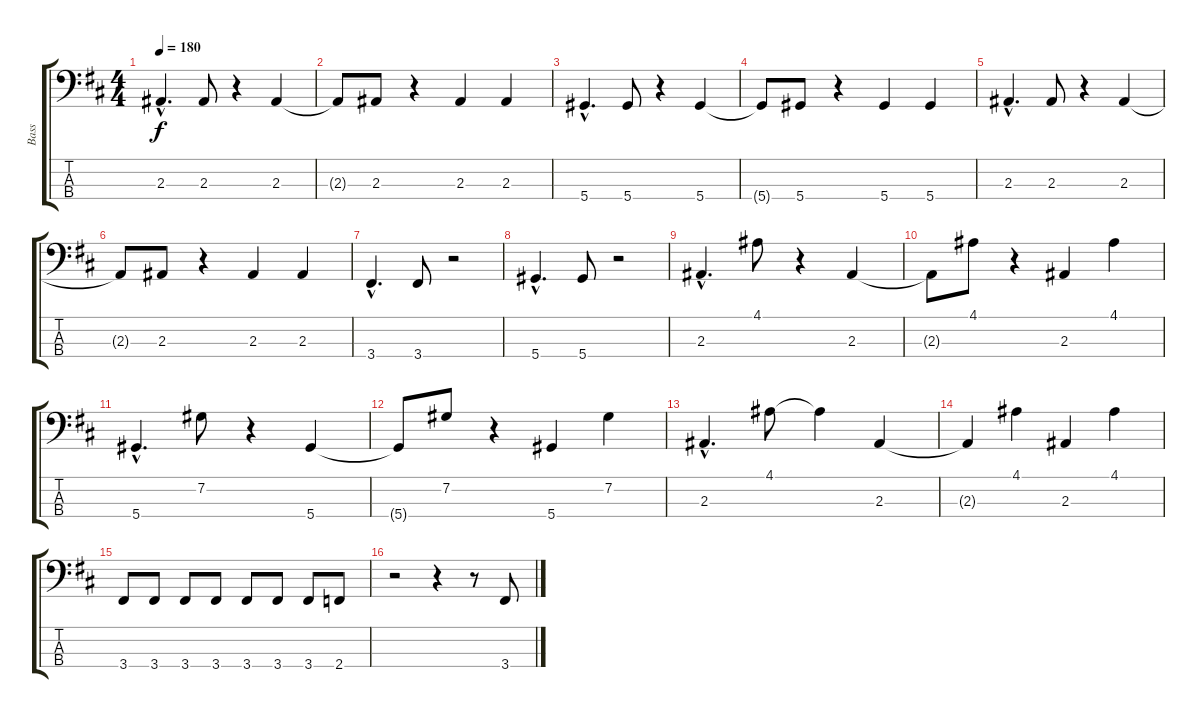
\track ("Bass" "Bass") {instrument electricbasspick}
\staff {score tabs}
\tuning (Gb2 Db2 Ab1 Eb1) {hide}
\ts (4 4)
\tempo 180
\clef f4
\ks bminor
2.3{hac}.4{d dy f} 2.3.8 r.4 2.3.4 |
2.3{t}.8 2.3.8 r.4 2.3.4 2.3.4 |
5.4{hac}.4{d} 5.4.8 r.4 5.4.4 |
5.4{t}.8 5.4.8 r.4 5.4.4 5.4.4 |
2.3{hac}.4{d} 2.3.8 r.4 2.3.4 |
2.3{t}.8 2.3.8 r.4 2.3.4 2.3.4 |
3.4{hac}.4{d} 3.4.8 r.2 |
5.4{hac}.4{d} 5.4.8 r.2 |
2.3{hac}.4{d} 4.1.8 r.4 2.3.4 |
2.3{t}.8 4.1.8 r.4 2.3.4 4.1.4 |
5.4{hac}.4{d} 7.2.8 r.4 5.4.4 |
5.4{t}.8 7.2.8 r.4 5.4.4 7.2.4 |
2.3{hac}.4{d} 4.1.8 4.1{t}.4 2.3.4 |
2.3{t}.4 4.1.4 2.3.4 4.1.4 |
3.4.8 3.4.8 3.4.8 3.4.8 3.4.8 3.4.8 3.4.8 2.4.8 |
r.2 r.4 r.8 3.4.8
